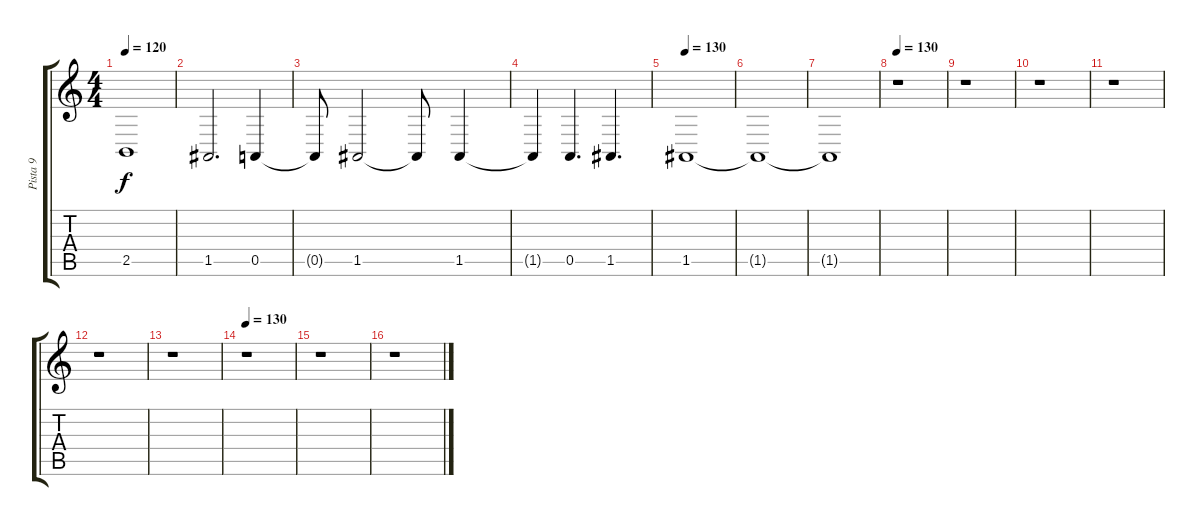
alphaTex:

\track ("Pista 9" "Pista 9") {instrument stringensemble1}
\staff {score tabs}
\tuning (E4 B3 G3 D3 A2 E2) {hide}
\ts (4 4)
\tempo 120
\clef g2
\ks c
2.5{t}.1{dy f} |
1.5.2{d} 0.5.4 |
0.5{t}.8 1.5.2 1.5{t}.8 1.5.4 |
1.5{t}.4 0.5.4{d} 1.5.4{d} |
\tempo 130
1.5.1 |
1.5{t}.1 |
1.5{t}.1 |
\tempo 130
r.1 |
r.1 |
r.1 |
r.1 |
r.1 |
r.1 |
\tempo 130
r.1 |
r.1 |
r.1
